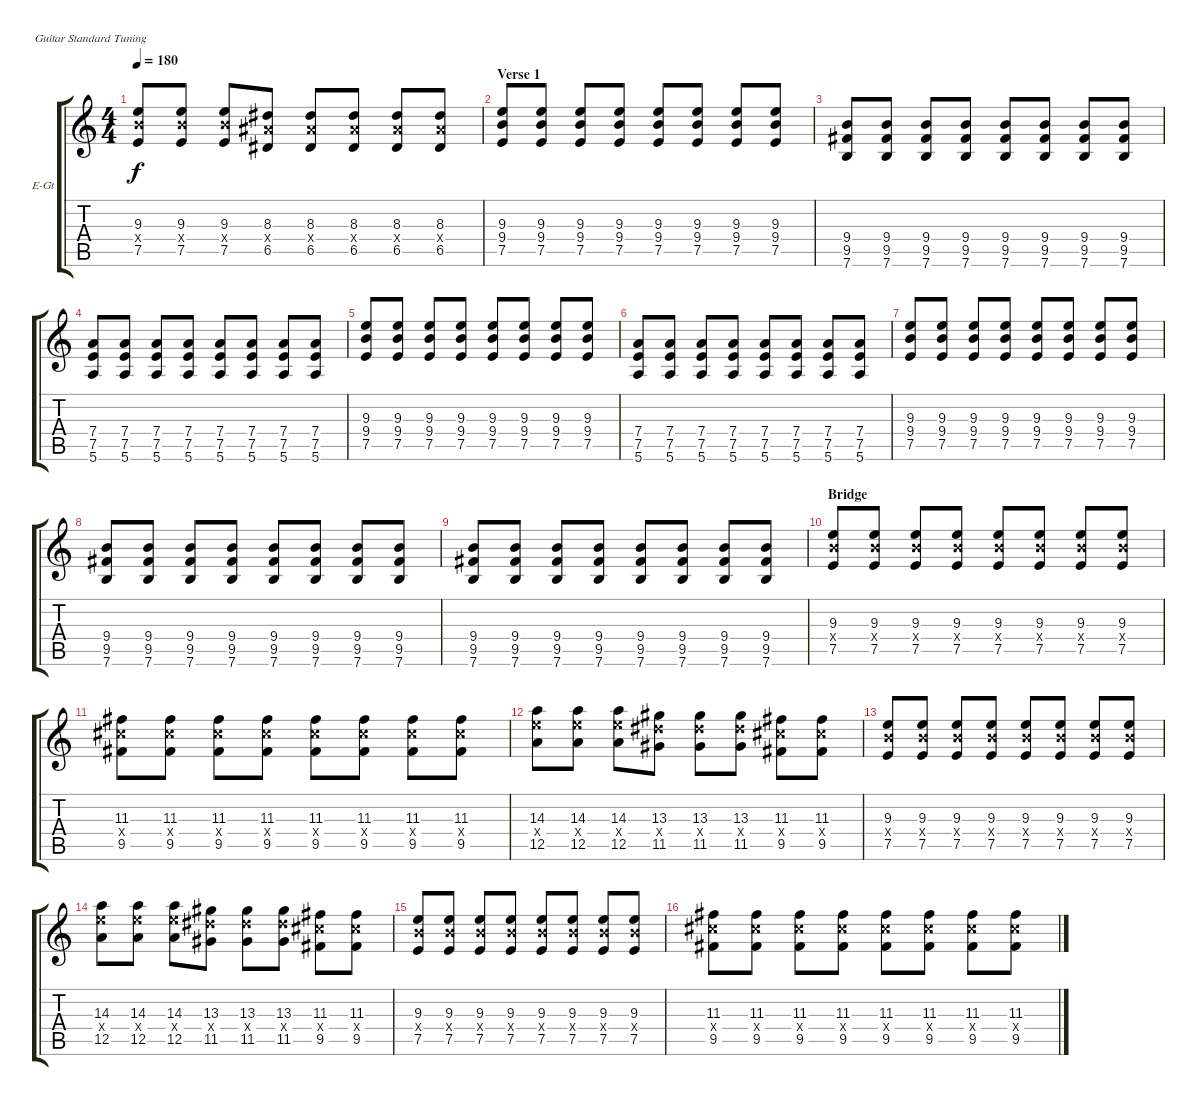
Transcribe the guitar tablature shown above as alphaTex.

\defaultSystemsLayout 4
\bracketExtendMode groupsimilarinstruments
\firstSystemTrackNameOrientation horizontal
\otherSystemsTrackNameOrientation horizontal
\track ("Electric Guitar" "E-Gt") {instrument distortionguitar}
\staff {score tabs}
\tuning (E4 B3 G3 D3 A2 E2)
\ts (4 4)
\tempo 180
\clef g2
\ks c
(7.5 9.4{x} 9.3).8{dy f} (7.5 9.4{x} 9.3).8 (7.5 9.4{x} 9.3).8 (6.5 8.4{x} 8.3).8 (6.5 8.4{x} 8.3).8 (6.5 8.4{x} 8.3).8 (6.5 8.4{x} 8.3).8 (6.5 8.4{x} 8.3).8 |
\section ("" "Verse 1")
(7.5 9.4 9.3).8 (7.5 9.4 9.3).8 (7.5 9.4 9.3).8 (7.5 9.4 9.3).8 (7.5 9.4 9.3).8 (7.5 9.4 9.3).8 (7.5 9.4 9.3).8 (7.5 9.4 9.3).8 |
(7.6 9.5 9.4).8 (7.6 9.5 9.4).8 (7.6 9.5 9.4).8 (7.6 9.5 9.4).8 (7.6 9.5 9.4).8 (7.6 9.5 9.4).8 (7.6 9.5 9.4).8 (7.6 9.5 9.4).8 |
(5.6 7.5 7.4).8 (5.6 7.5 7.4).8 (5.6 7.5 7.4).8 (5.6 7.5 7.4).8 (5.6 7.5 7.4).8 (5.6 7.5 7.4).8 (5.6 7.5 7.4).8 (5.6 7.5 7.4).8 |
(7.5 9.4 9.3).8 (7.5 9.4 9.3).8 (7.5 9.4 9.3).8 (7.5 9.4 9.3).8 (7.5 9.4 9.3).8 (7.5 9.4 9.3).8 (7.5 9.4 9.3).8 (7.5 9.4 9.3).8 |
(5.6 7.5 7.4).8 (5.6 7.5 7.4).8 (5.6 7.5 7.4).8 (5.6 7.5 7.4).8 (5.6 7.5 7.4).8 (5.6 7.5 7.4).8 (5.6 7.5 7.4).8 (5.6 7.5 7.4).8 |
(7.5 9.4 9.3).8 (7.5 9.4 9.3).8 (7.5 9.4 9.3).8 (7.5 9.4 9.3).8 (7.5 9.4 9.3).8 (7.5 9.4 9.3).8 (7.5 9.4 9.3).8 (7.5 9.4 9.3).8 |
(7.6 9.5 9.4).8 (7.6 9.5 9.4).8 (7.6 9.5 9.4).8 (7.6 9.5 9.4).8 (7.6 9.5 9.4).8 (7.6 9.5 9.4).8 (7.6 9.5 9.4).8 (7.6 9.5 9.4).8 |
(7.6 9.5 9.4).8 (7.6 9.5 9.4).8 (7.6 9.5 9.4).8 (7.6 9.5 9.4).8 (7.6 9.5 9.4).8 (7.6 9.5 9.4).8 (7.6 9.5 9.4).8 (7.6 9.5 9.4).8 |
\section ("" "Bridge")
(7.5 9.3 9.4{x}).8 (7.5 9.4{x} 9.3).8 (7.5 9.4{x} 9.3).8 (7.5 9.4{x} 9.3).8 (7.5 9.4{x} 9.3).8 (7.5 9.4{x} 9.3).8 (7.5 9.4{x} 9.3).8 (7.5 9.4{x} 9.3).8 |
(9.5 11.4{x} 11.3).8 (9.5 11.4{x} 11.3).8 (9.5 11.4{x} 11.3).8 (9.5 11.4{x} 11.3).8 (9.5 11.4{x} 11.3).8 (9.5 11.4{x} 11.3).8 (9.5 11.4{x} 11.3).8 (9.5 11.4{x} 11.3).8 |
(12.5 14.4{x} 14.3).8 (12.5 14.4{x} 14.3).8 (12.5 14.4{x} 14.3).8 (11.5 13.4{x} 13.3).8 (11.5 13.4{x} 13.3).8 (11.5 13.4{x} 13.3).8 (9.5 11.4{x} 11.3).8 (9.5 11.4{x} 11.3).8 |
(7.5 9.4{x} 9.3).8 (7.5 9.4{x} 9.3).8 (7.5 9.4{x} 9.3).8 (7.5 9.4{x} 9.3).8 (7.5 9.4{x} 9.3).8 (7.5 9.4{x} 9.3).8 (7.5 9.4{x} 9.3).8 (7.5 9.4{x} 9.3).8 |
(12.5 14.4{x} 14.3).8 (12.5 14.4{x} 14.3).8 (12.5 14.4{x} 14.3).8 (11.5 13.4{x} 13.3).8 (11.5 13.4{x} 13.3).8 (11.5 13.4{x} 13.3).8 (9.5 11.4{x} 11.3).8 (9.5 11.4{x} 11.3).8 |
(7.5 9.4{x} 9.3).8 (7.5 9.4{x} 9.3).8 (7.5 9.4{x} 9.3).8 (7.5 9.4{x} 9.3).8 (7.5 9.4{x} 9.3).8 (7.5 9.4{x} 9.3).8 (7.5 9.4{x} 9.3).8 (7.5 9.4{x} 9.3).8 |
(9.5 11.4{x} 11.3).8 (9.5 11.4{x} 11.3).8 (9.5 11.4{x} 11.3).8 (9.5 11.4{x} 11.3).8 (9.5 11.4{x} 11.3).8 (9.5 11.4{x} 11.3).8 (9.5 11.4{x} 11.3).8 (9.5 11.4{x} 11.3).8
